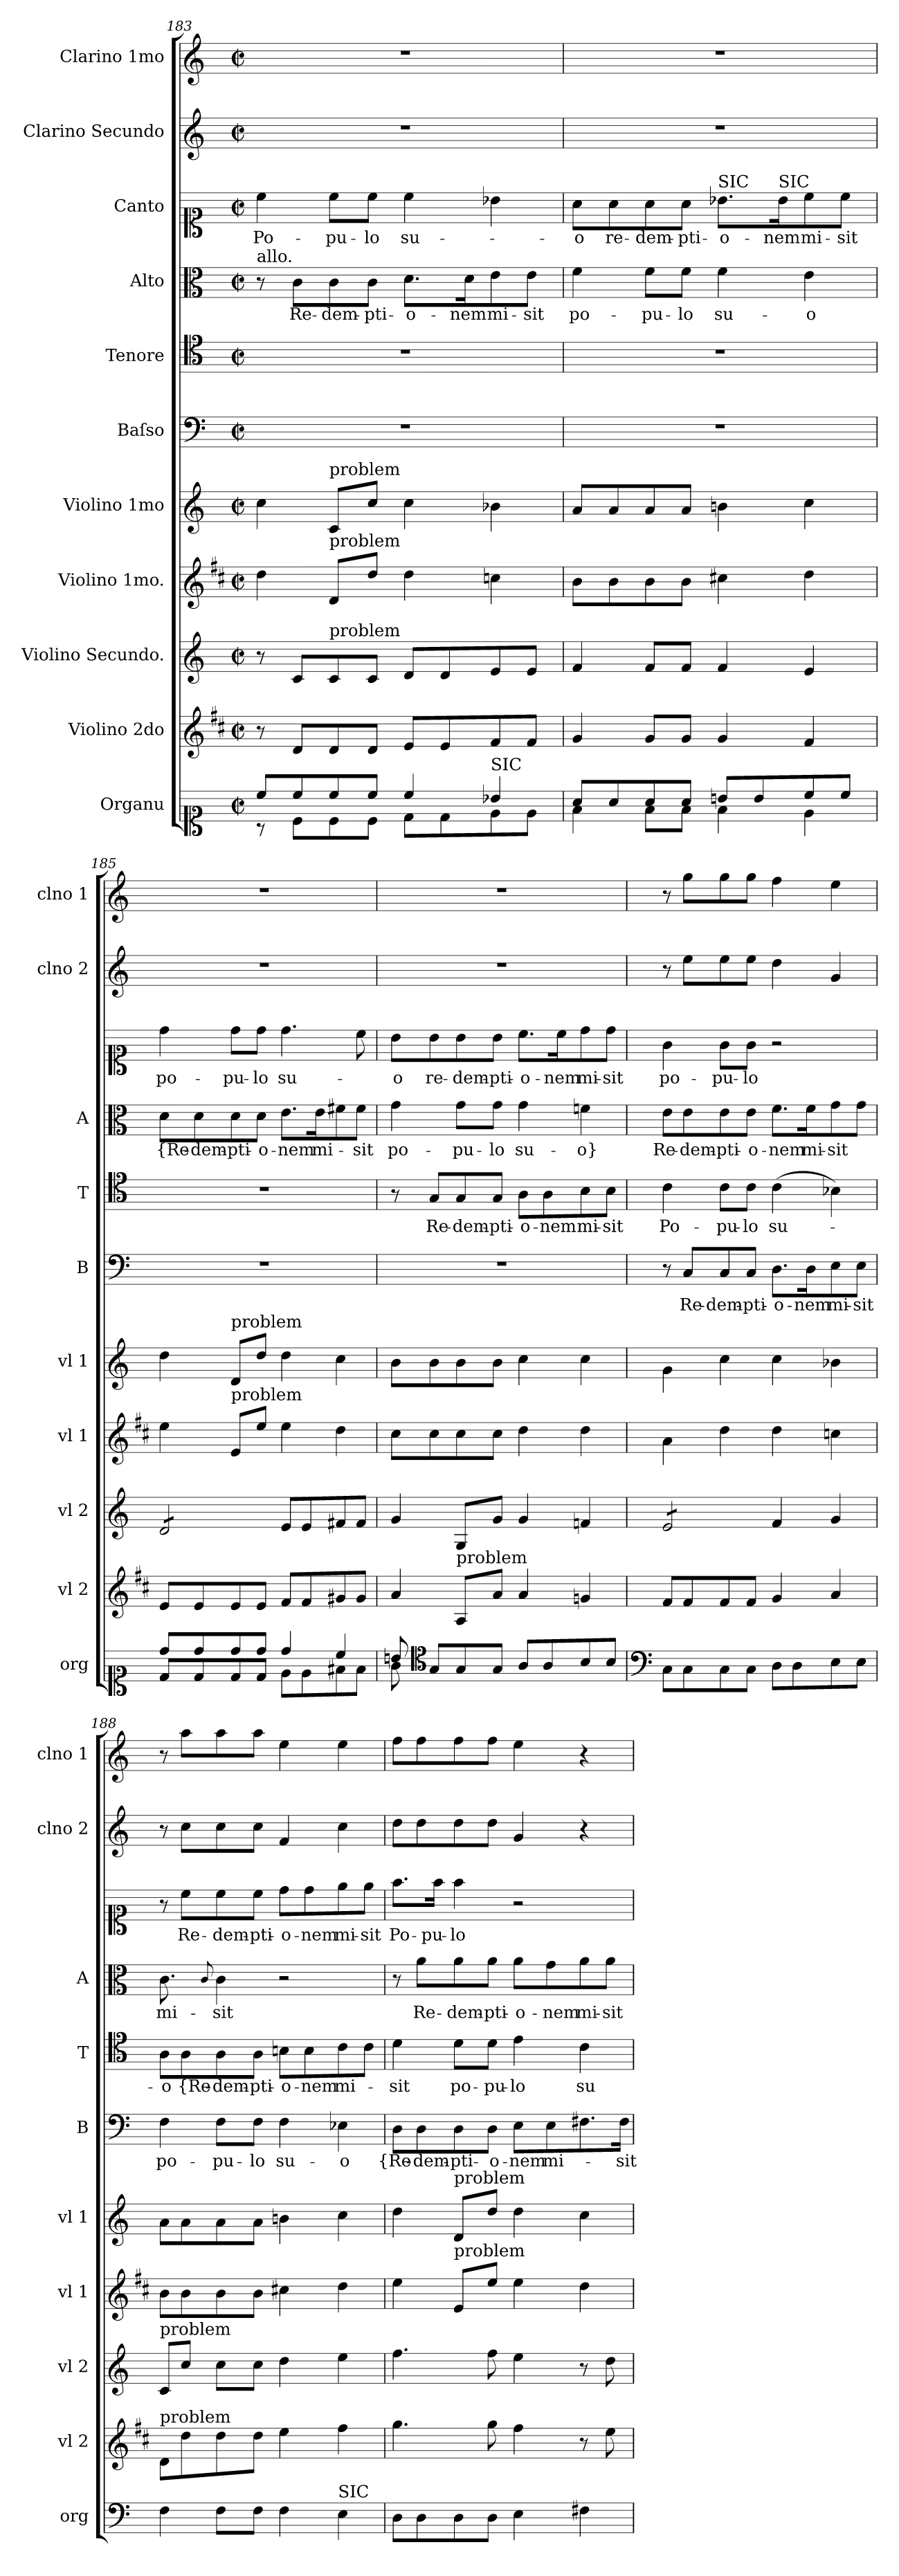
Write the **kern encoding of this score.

**kern	**kern	**kern	**kern	**kern	**kern	**text	**kern	**text	**kern	**text	**kern	**text	**kern	**kern
*part11	*part10	*part9	*part8	*part7	*part6	*part6	*part5	*part5	*part4	*part4	*part3	*part3	*part2	*part1
*staff11	*staff10	*staff9	*staff8	*staff7	*staff6	*staff6	*staff5	*staff5	*staff4	*staff4	*staff3	*staff3	*staff2	*staff1
*I"Organu	*I"Violino 2do	*I"Violino Secundo.	*I"Violino 1mo.	*I"Violino 1mo	*I"Baſso	*	*I"Tenore	*	*I"Alto	*	*I"Canto	*	*I"Clarino Secundo	*I"Clarino 1mo
*I'org	*I'vl 2	*I'vl 2	*I'vl 1	*I'vl 1	*I'B	*	*I'T	*	*I'A	*	*	*	*I'clno 2	*I'clno 1
*clefC1	*clefG2	*clefG2	*clefG2	*clefG2	*clefF4	*	*clefC4	*	*clefC3	*	*clefC1	*	*clefG2	*clefG2
*	*ITrd1c2	*	*ITrd1c2	*	*	*	*	*	*	*	*	*	*	*
*k[]	*k[]	*k[]	*k[]	*k[]	*k[]	*	*k[]	*	*k[]	*	*k[]	*	*k[]	*k[]
*M2/2	*M2/2	*M2/2	*M2/2	*M2/2	*M2/2	*	*M2/2	*	*M2/2	*	*M2/2	*	*M2/2	*M2/2
*met(c|)	*met(c|)	*met(c|)	*met(c|)	*met(c|)	*met(c|)	*	*met(c|)	*	*met(c|)	*	*met(c|)	*	*met(c|)	*met(c|)
=183	=183	=183	=183	=183	=183	=183	=183	=183	=183	=183	=183	=183	=183	=183
*^	*	*	*	*	*	*	*	*	*	*	*	*	*	*
!	!	!	!	!	!	!	!	!	!	!LO:TX:a:t=allo.	!	!	!	!	!
8cc/L	8r	8r	8r	4cc\	4cc\	1r	.	1r	.	8r	.	4cc\	Po-	1r	1r
8cc/	8c\L	8c/L	8c/L	.	.	.	.	.	.	8c\L	Re-	.	.	.	.
!	!	!	!	!	!LO:TX:a:t=problem	!	!	!	!	!	!	!	!	!	!
!	!	!	!	!LO:TX:a:t=problem	!	!	!	!	!	!	!	!	!	!	!
!	!	!	!LO:TX:a:t=problem	!	!	!	!	!	!	!	!	!	!	!	!
8cc/	8c\	8c/	8c/	8c/L	8c/L	.	.	.	.	8c\	-dem-	8cc\L	-pu-	.	.
8cc/J	8c\J	8c/J	8c/J	8cc\J	8cc\J	.	.	.	.	8c\J	-pti-	8cc\J	-lo	.	.
4cc/	8d\L	8d/L	8d/L	4cc\	4cc\	.	.	.	.	8.d\L	-o-	4cc\	su-	.	.
.	8d\	8d/	8d/	.	.	.	.	.	.	.	.	.	.	.	.
.	.	.	.	.	.	.	.	.	.	16d\K	-nem	.	.	.	.
!LO:TX:a:t=SIC	!	!	!	!	!	!	!	!	!	!	!	!	!	!	!
4b-X/	8e\	8e/	8e/	4b-X\	4b-X\	.	.	.	.	8e\	mi-	4b-X\	.	.	.
.	8e\J	8e/J	8e/J	.	.	.	.	.	.	8e\J	-sit	.	.	.	.
=184	=184	=184	=184	=184	=184	=184	=184	=184	=184	=184	=184	=184	=184	=184	=184
8a/L	4f\	4f/	4f/	8a\L	8a/L	1r	.	1r	.	4f\	po-	8a\L	o	1r	1r
8a/	.	.	.	8a\	8a/	.	.	.	.	.	.	8a\	re-	.	.
8a/	8f\L	8f/L	8f/L	8a\	8a/	.	.	.	.	8f\L	-pu-	8a\	-dem-	.	.
8a/J	8f\J	8f/J	8f/J	8a\J	8a/J	.	.	.	.	8f\J	-lo	8a\J	-pti-	.	.
!	!	!	!	!	!	!	!	!	!	!	!	!LO:TX:a:t=SIC	!	!	!
8bn/L	4f\	4f/	4f/	4bn\	4bn\	.	.	.	.	4f\	su-	8.b-X\L	-o-	.	.
8b/	.	.	.	.	.	.	.	.	.	.	.	.	.	.	.
!	!	!	!	!	!	!	!	!	!	!	!	!LO:TX:a:t=SIC	!	!	!
.	.	.	.	.	.	.	.	.	.	.	.	16b-\K	-nem	.	.
8cc/	4e\	4e/	4e/	4cc\	4cc\	.	.	.	.	4e\	-o	8cc\	mi-	.	.
8cc/J	.	.	.	.	.	.	.	.	.	.	.	8cc\J	-sit	.	.
=185	=185	=185	=185	=185	=185	=185	=185	=185	=185	=185	=185	=185	=185	=185	=185
*	*	*	*tremolo	*	*	*	*	*	*	*	*	*	*	*	*
8dd/L	8d/L	8d/L	8d/L	4dd\	4dd\	1r	.	1r	.	8d\L	{Re-	4dd\	po-	1r	1r
8dd/	8d/	8d/	8d/	.	.	.	.	.	.	8d\	-dem-	.	.	.	.
!	!	!	!	!	!LO:TX:a:t=problem	!	!	!	!	!	!	!	!	!	!
!	!	!	!	!LO:TX:a:t=problem	!	!	!	!	!	!	!	!	!	!	!
8dd/	8d/	8d/	8d/	8d/L	8d/L	.	.	.	.	8d\	-pti-	8dd\L	-pu-	.	.
8dd/J	8d/J	8d/J	8d/J	8dd\J	8dd\J	.	.	.	.	8d\J	-o-	8dd\J	-lo	.	.
*	*	*	*Xtremolo	*	*	*	*	*	*	*	*	*	*	*	*
4dd/	8e\L	8e/L	8e/L	4dd\	4dd\	.	.	.	.	8.e\L	-nem	4.dd\	su-	.	.
.	8e\	8e/	8e/	.	.	.	.	.	.	.	.	.	.	.	.
.	.	.	.	.	.	.	.	.	.	16e\K	mi-	.	.	.	.
4cc/	8f#X\	8f#X/	8f#X/	4cc\	4cc\	.	.	.	.	8f#X\	.	.	.	.	.
.	8f#\J	8f#/J	8f#/J	.	.	.	.	.	.	8f#\J	-sit	8cc\	.	.	.
=186	=186	=186	=186	=186	=186	=186	=186	=186	=186	=186	=186	=186	=186	=186	=186
8bn/	8g\	4g/	4g/	8b\L	8b\L	1r	.	8r	.	4g\	po-	8b\L	-o	1r	1r
*clefC4	*	*	*	*	*	*	*	*	*	*	*	*	*	*	*
8G/L	8ryy	.	.	8b\	8b\	.	.	8G/L	Re-	.	.	8b\	re-	.	.
!	!	!LO:TX:a:t=problem	!	!	!	!	!	!	!	!	!	!	!	!	!
8G/	8ryy	8G/L	8G/L	8b\	8b\	.	.	8G/	-dem-	8g\L	-pu-	8b\	-dem-	.	.
8G/J	8ryy	8g\J	8g/J	8b\J	8b\J	.	.	8G/J	-pti-	8g\J	-lo	8b\J	-pti-	.	.
8A/L	8ryy	4g/	4g/	4cc\	4cc\	.	.	8A\L	-o-	4g\	su-	8.cc\L	-o-	.	.
8A/	8ryy	.	.	.	.	.	.	8A\	-nem	.	.	.	.	.	.
.	.	.	.	.	.	.	.	.	.	.	.	16cc\K	-nem	.	.
8B/	8ryy	4fn/	4fn/	4cc\	4cc\	.	.	8B\	mi-	4fn\	-o}	8dd\	mi-	.	.
8B/J	8ryy	.	.	.	.	.	.	8B\J	-sit	.	.	8dd\J	-sit	.	.
*v	*v	*	*	*	*	*	*	*	*	*	*	*	*	*	*
=187	=187	=187	=187	=187	=187	=187	=187	=187	=187	=187	=187	=187	=187	=187
*clefF4	*	*	*	*	*	*	*	*	*	*	*	*	*	*
*	*	*tremolo	*	*	*	*	*	*	*	*	*	*	*	*
8C\L	8e/L	8e/L	4g\	4g\	8r	.	4c\	Po-	8e\L	Re-	4g\	po-	8r	8r
8C\	8e/	8e/	.	.	8C/L	Re-	.	.	8e\	-dem-	.	.	8ee\L	8gg\L
8C\	8e/	8e/	4cc\	4cc\	8C/	-dem-	8c\L	-pu-	8e\	-pti-	8g\L	-pu-	8ee\	8gg\
8C\J	8e/J	8e/J	.	.	8C/J	-pti-	8c\J	-lo	8e\J	-o-	8g\J	-lo	8ee\J	8gg\J
*	*	*Xtremolo	*	*	*	*	*	*	*	*	*	*	*	*
8D\L	4f/	4f/	4cc\	4cc\	8.D\L	-o-	(4c\	su-	8.f\L	-nem	2r	.	4dd\	4ff\
8D\	.	.	.	.	.	.	.	.	.	.	.	.	.	.
.	.	.	.	.	16D\K	-nem	.	.	16f\K	mi-	.	.	.	.
8E\	4g/	4g/	4b-X\	4b-X\	8E\	mi-	4B-X\)	.	8g\	-sit	.	.	4g/	4ee\
8E\J	.	.	.	.	8E\J	-sit	.	.	8g\J	.	.	.	.	.
=188	=188	=188	=188	=188	=188	=188	=188	=188	=188	=188	=188	=188	=188	=188
!	!	!LO:TX:a:t=problem	!	!	!	!	!	!	!	!	!	!	!	!
!	!LO:TX:a:t=problem	!	!	!	!	!	!	!	!	!	!	!	!	!
!	!	!	!	!	!	!	!	!	!LO:N:vis=8.	!	!	!	!	!
4F\	8c/L	8c/L	8a\L	8a\L	4F\	po-	8A\L	-o	4c\	mi-	8r	.	8r	8r
.	8cc\	8cc\J	8a\	8a\	.	.	8A\	{Re-	.	.	8cc\L	Re-	8cc\L	8aa\L
.	.	.	.	.	.	.	.	.	8qqc/	.	.	.	.	.
8F\L	8cc\	8cc\L	8a\	8a\	8F\L	-pu-	8A\	-dem-	4c\	-sit	8cc\	-dem-	8cc\	8aa\
8F\J	8cc\J	8cc\J	8a\J	8a\J	8F\J	-lo	8A\J	-pti-	.	.	8cc\J	-pti-	8cc\J	8aa\J
4F\	4dd\	4dd\	4bn\	4bn\	4F\	su-	8Bn\L	-o-	2r	.	8dd\L	-o-	4f/	4ee\
.	.	.	.	.	.	.	8B\	-nem	.	.	8dd\	-nem	.	.
!LO:TX:a:t=SIC	!	!	!	!	!	!	!	!	!	!	!	!	!	!
4E\	4ee\	4ee\	4cc\	4cc\	4E-X\	-o	8c\	mi-	.	.	8ee\	mi-	4cc\	4ee\
.	.	.	.	.	.	.	8c\J	.	.	.	8ee\J	-sit	.	.
=189	=189	=189	=189	=189	=189	=189	=189	=189	=189	=189	=189	=189	=189	=189
8D\L	4.ff\	4.ff\	4dd\	4dd\	8D\L	{Re-	4d\	-sit	8r	.	8.ff\L	Po-	8dd\L	8ff\L
8D\	.	.	.	.	8D\	-dem-	.	.	8a\L	Re-	.	.	8dd\	8ff\
.	.	.	.	.	.	.	.	.	.	.	16ff\Jk	-pu-	.	.
!	!	!	!	!LO:TX:a:t=problem	!	!	!	!	!	!	!	!	!	!
!	!	!	!LO:TX:a:t=problem	!	!	!	!	!	!	!	!	!	!	!
8D\	.	.	8d/L	8d/L	8D\	-pti-	8d\L	po-	8a\	-dem-	4ff\	-lo	8dd\	8ff\
8D\J	8ff\	8ff\	8dd\J	8dd\J	8D\J	-o-	8d\J	-pu-	8a\J	-pti-	.	.	8dd\J	8ff\J
4E\	4ee\	4ee\	4dd\	4dd\	8E\L	-nem	4e\	-lo	8a\L	-o-	2r	.	4g/	4ee\
.	.	.	.	.	8E\	mi-	.	.	8g\	-nem	.	.	.	.
4F#X\	8r	8r	4cc\	4cc\	8.F#X\	.	4c\	su-	8a\	mi-	.	.	4r	4r
.	8dd\	8dd\	.	.	.	.	.	.	8a\J	-sit	.	.	.	.
.	.	.	.	.	16F#\Jk	-sit	.	.	.	.	.	.	.	.
=	=	=	=	=	=	=	=	=	=	=	=	=	=	=
*-	*-	*-	*-	*-	*-	*-	*-	*-	*-	*-	*-	*-	*-	*-
